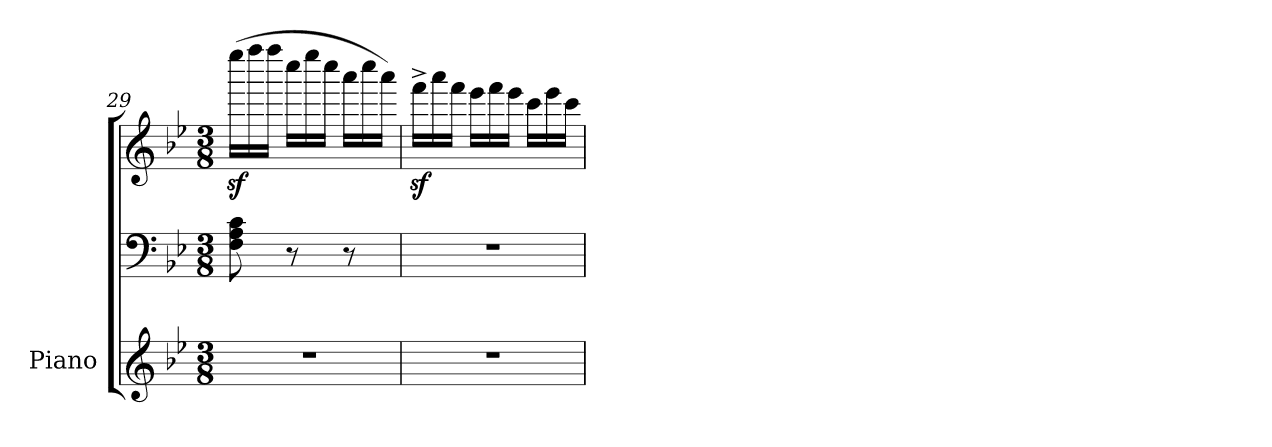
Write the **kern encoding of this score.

**kern	**kern	**kern
*part1	*part1	*part1
*staff3	*staff2	*staff1
*I"Piano	*	*
*I'Pno	*	*
!!LO:LB:g=z
*clefG2	*clefF4	*clefG2
*k[b-e-]	*k[b-e-]	*k[b-e-]
*M3/8	*M3/8	*M3/8
*	*	*Xtuplet
=29	=29	=29
4.r	8F\ 8A\ 8c\	(>24eeee-z<\LL
.	.	24ffff\
.	.	24ffff\JJ
.	8r	24cccc\LL
.	.	24eeee-\
.	.	24cccc\JJ
.	8r	24aaa\LL
.	.	24cccc\
.	.	24aaa\JJ)
=30	=30	=30
4.r	4.r	24fffz<^<\LL
.	.	24aaa\
.	.	24fff\JJ
.	.	24eee-\LL
.	.	24fff\
.	.	24eee-\JJ
.	.	24ccc\LL
.	.	24eee-\
.	.	24ccc\JJ
=	=	=
*-	*-	*-
